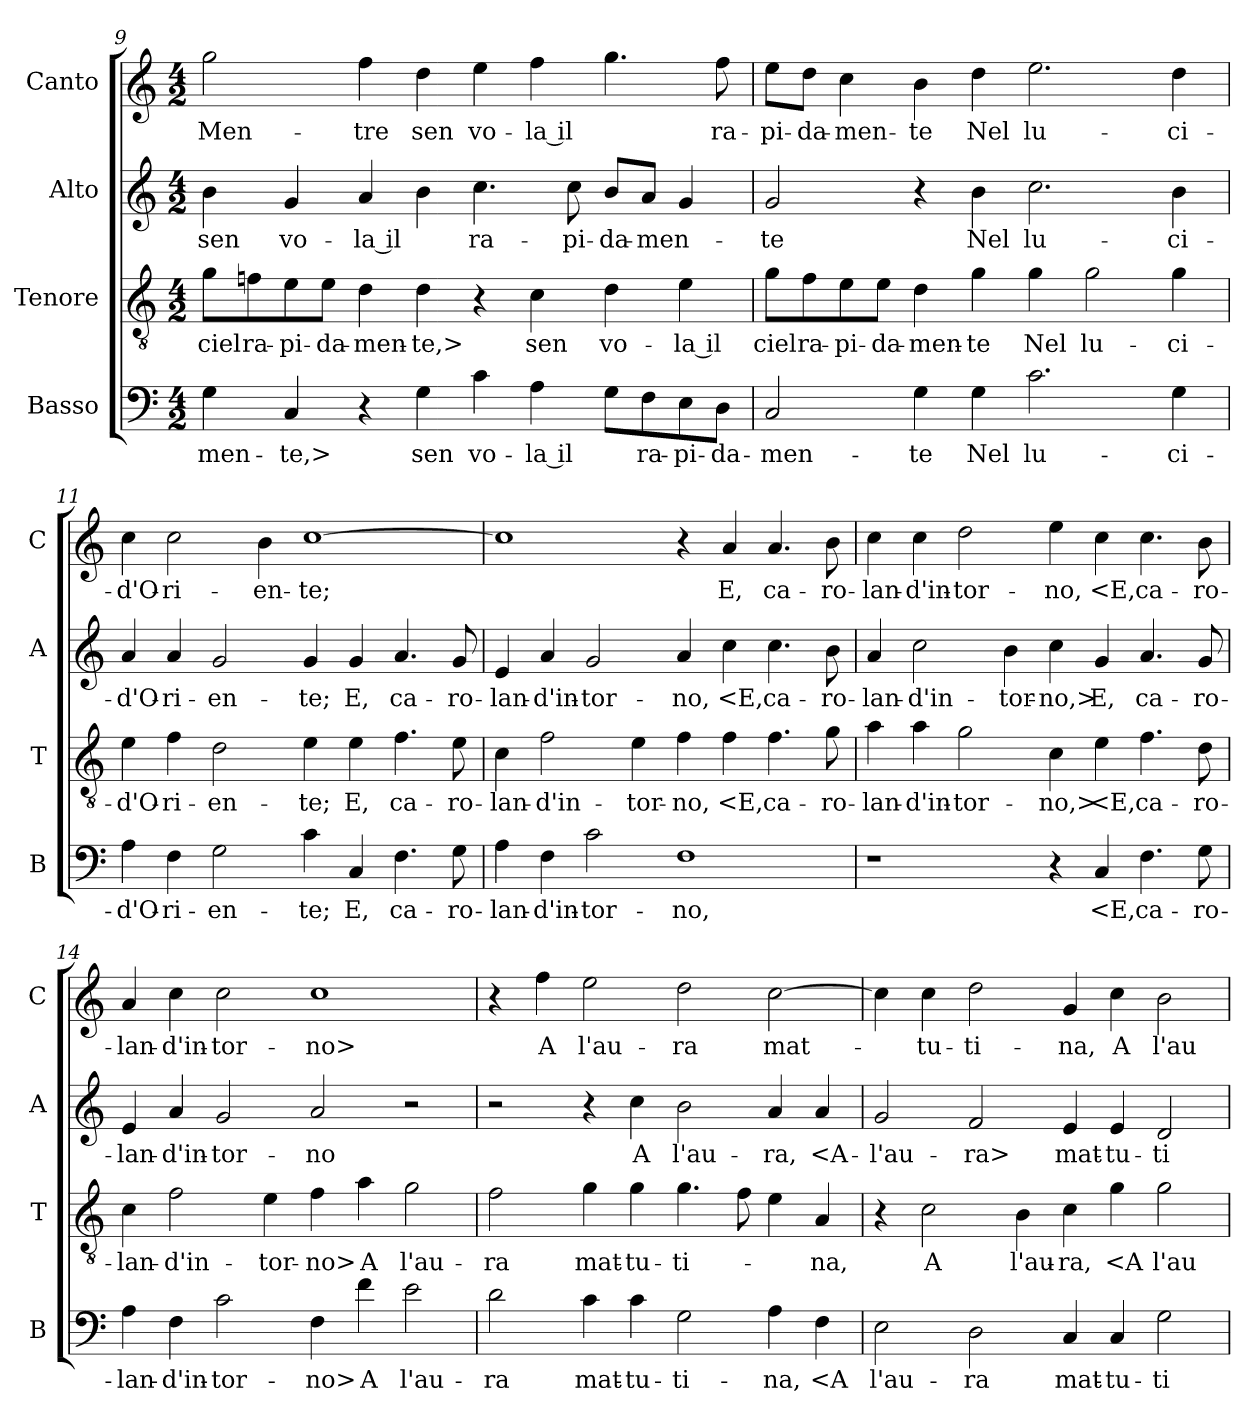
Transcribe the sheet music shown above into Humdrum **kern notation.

**kern	**text	**kern	**text	**kern	**text	**kern	**text
*part4	*part4	*part3	*part3	*part2	*part2	*part1	*part1
*staff4	*staff4	*staff3	*staff3	*staff2	*staff2	*staff1	*staff1
*I"Basso	*	*I"Tenore	*	*I"Alto	*	*I"Canto	*
*I'B	*	*I'T	*	*I'A	*	*I'C	*
*clefF4	*	*clefGv2	*	*clefG2	*	*clefG2	*
*k[]	*	*k[]	*	*k[]	*	*k[]	*
*M4/2	*	*M4/2	*	*M4/2	*	*M4/2	*
=9	=9	=9	=9	=9	=9	=9	=9
4G	-men-	8g\L	ciel	4b	sen	2gg	Men-
.	.	8fn\	ra-	.	.	.	.
4C	-te,>	8e\	-pi-	4g	vo-	.	.
.	.	8e\J	-da-	.	.	.	.
4r	.	4d	-men-	4a	-la il	4ff	-tre
4G	sen	4d	-te,>	4b	.	4dd	sen
4c	vo-	4r	.	4.cc	ra-	4ee	vo-
4A	-la il	4c	sen	.	.	4ff	-la il
.	.	.	.	8cc	-pi-	.	.
8G\L	.	4d	vo-	8b/L	-da-	4.gg	.
8F\	ra-	.	.	8a/J	-men-	.	.
8E\	-pi-	4e	-la il	4g	.	.	.
8D\J	-da-	.	.	.	.	8ff	ra-
=10	=10	=10	=10	=10	=10	=10	=10
2C	-men-	8g\L	ciel	2g	-te	8ee\L	-pi-
.	.	8f\	ra-	.	.	8dd\J	-da-
.	.	8e\	-pi-	.	.	4cc	-men-
.	.	8e\J	-da-	.	.	.	.
4G	-te	4d	-men-	4r	.	4b	-te
4G	Nel	4g	-te	4b	Nel	4dd	Nel
2.c	lu-	4g	Nel	2.cc	lu-	2.ee	lu-
.	.	2g	lu-	.	.	.	.
4G	-ci-	4g	-ci-	4b	-ci-	4dd	-ci-
=11	=11	=11	=11	=11	=11	=11	=11
4A	-d'O-	4e	-d'O-	4a	-d'O-	4cc	-d'O-
4F	-ri-	4f	-ri-	4a	-ri-	2cc	-ri-
2G	-en-	2d	-en-	2g	-en-	.	.
.	.	.	.	.	.	4b	-en-
4c	-te;	4e	-te;	4g	-te;	[1cc	-te;
4C	E,	4e	E,	4g	E,	.	.
4.F	ca-	4.f	ca-	4.a	ca-	.	.
8G	-ro-	8e	-ro-	8g	-ro-	.	.
=12	=12	=12	=12	=12	=12	=12	=12
4A	-lan-	4c	-lan-	4e	-lan-	1cc]	.
4F	-d'in-	2f	-d'in-	4a	-d'in-	.	.
2c	-tor-	.	.	2g	-tor-	.	.
.	.	4e	-tor-	.	.	.	.
1F	-no,	4f	-no,	4a	-no,	4r	.
.	.	4f	<E,	4cc	<E,	4a	E,
.	.	4.f	ca-	4.cc	ca-	4.a	ca-
.	.	8g	-ro-	8b	-ro-	8b	-ro-
=13	=13	=13	=13	=13	=13	=13	=13
1r	.	4a	-lan-	4a	-lan-	4cc	-lan-
.	.	4a	-d'in-	2cc	-d'in-	4cc	-d'in-
.	.	2g	-tor-	.	.	2dd	-tor-
.	.	.	.	4b	-tor-	.	.
4r	.	4c	-no,>	4cc	-no,>	4ee	-no,
4C	<E,	4e	<E,	4g	E,	4cc	<E,
4.F	ca-	4.f	ca-	4.a	ca-	4.cc	ca-
8G	-ro-	8d	-ro-	8g	-ro-	8b	-ro-
=14	=14	=14	=14	=14	=14	=14	=14
4A	-lan-	4c	-lan-	4e	-lan-	4a	-lan-
4F	-d'in-	2f	-d'in-	4a	-d'in-	4cc	-d'in-
2c	-tor-	.	.	2g	-tor-	2cc	-tor-
.	.	4e	-tor-	.	.	.	.
4F	-no>	4f	-no>	2a	-no	1cc	-no>
4f	A	4a	A	.	.	.	.
2e	l'au-	2g	l'au-	2r	.	.	.
=15	=15	=15	=15	=15	=15	=15	=15
2d	-ra	2f	-ra	2r	.	4r	.
.	.	.	.	.	.	4ff	A
4c	mat-	4g	mat-	4r	.	2ee	l'au-
4c	-tu-	4g	-tu-	4cc	A	.	.
2G	-ti-	4.g	-ti-	2b	l'au-	2dd	-ra
.	.	8f	.	.	.	.	.
4A	-na,	4e	.	4a	-ra,	[2cc	mat-
4F	<A	4A	-na,	4a	<A-	.	.
=16	=16	=16	=16	=16	=16	=16	=16
2E	l'au-	4r	.	2g	-l'au-	4cc]	.
.	.	2c	A	.	.	4cc	-tu-
2D	-ra	.	.	2f	-ra>	2dd	-ti-
.	.	4B	l'au-	.	.	.	.
4C	mat-	4c	-ra,	4e	mat-	4g	-na,
4C	-tu-	4g	<A	4e	-tu-	4cc	A
2G	-ti-	2g	l'au-	2d	-ti-	2b	l'au-
=	=	=	=	=	=	=	=
*-	*-	*-	*-	*-	*-	*-	*-
